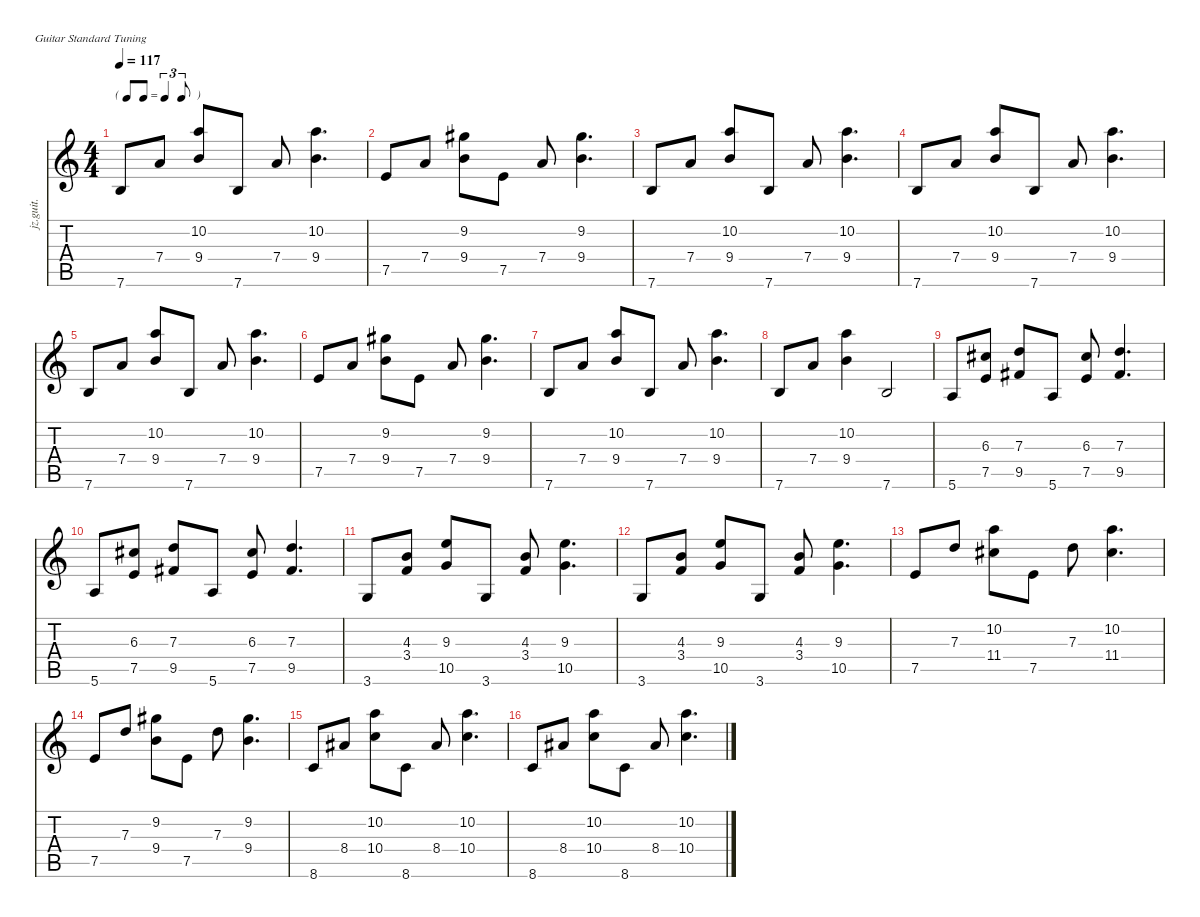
\defaultSystemsLayout 4
\hideDynamics
\bracketExtendMode nobrackets
\otherSystemsTrackNameOrientation horizontal
\track ("Guitare Rythm Tapping" "jz.guit.") {instrument electricguitarjazz}
\staff {score tabs}
\tuning (E4 B3 G3 D3 A2 E2)
\ts (4 4)
\tf triplet8th
\tempo 117
\clef g2
\ks c
7.6.8{dy f beam Up} 7.4.8{beam Up} (10.2 9.4).8{beam Up} 7.6.8{beam Up} 7.4.8{beam Up} (10.2 9.4).4{d beam Down} |
7.5.8{beam Up} 7.4.8{beam Up} (9.2{acc #} 9.4).8{beam Down} 7.5.8{beam Down} 7.4.8{beam Up} (9.2{acc #} 9.4).4{d beam Down} |
7.6.8{beam Up} 7.4.8{beam Up} (10.2 9.4).8{beam Up} 7.6.8{beam Up} 7.4.8{beam Up} (10.2 9.4).4{d beam Down} |
7.6.8{beam Up} 7.4.8{beam Up} (10.2 9.4).8{beam Up} 7.6.8{beam Up} 7.4.8{beam Up} (10.2 9.4).4{d beam Down} |
7.6.8{beam Up} 7.4.8{beam Up} (10.2 9.4).8{beam Up} 7.6.8{beam Up} 7.4.8{beam Up} (10.2 9.4).4{d beam Down} |
7.5.8{beam Up} 7.4.8{beam Up} (9.2{acc #} 9.4).8{beam Down} 7.5.8{beam Down} 7.4.8{beam Up} (9.2{acc #} 9.4).4{d beam Down} |
7.6.8{beam Up} 7.4.8{beam Up} (10.2 9.4).8{beam Up} 7.6.8{beam Up} 7.4.8{beam Up} (10.2 9.4).4{d beam Down} |
7.6.8{beam Up} 7.4.8{beam Up} (10.2 9.4).4{beam Down} 7.6.2{beam Up} |
5.6.8{beam Up} (6.3{acc #} 7.5).8{beam Up} (7.3 9.5{acc #}).8{beam Up} 5.6.8{beam Up} (6.3{acc #} 7.5).8{beam Up} (7.3 9.5{acc #}).4{d beam Up} |
5.6.8{beam Up} (6.3{acc #} 7.5).8{beam Up} (7.3 9.5{acc #}).8{beam Up} 5.6.8{beam Up} (6.3{acc #} 7.5).8{beam Up} (7.3 9.5{acc #}).4{d beam Up} |
3.6.8{beam Up} (4.3 3.4).8{beam Up} (9.3 10.5).8{beam Up} 3.6.8{beam Up} (4.3 3.4).8{beam Up} (9.3 10.5).4{d beam Down} |
3.6.8{beam Up} (4.3 3.4).8{beam Up} (9.3 10.5).8{beam Up} 3.6.8{beam Up} (4.3 3.4).8{beam Up} (9.3 10.5).4{d beam Down} |
7.5.8{beam Up} 7.3.8{beam Up} (10.2 11.4{acc #}).8{beam Down} 7.5.8{beam Down} 7.3.8{beam Down} (10.2 11.4{acc #}).4{d beam Down} |
7.5.8{beam Up} 7.3.8{beam Up} (9.2{acc #} 9.4).8{beam Down} 7.5.8{beam Down} 7.3.8{beam Down} (9.2{acc #} 9.4).4{d beam Down} |
8.6.8{beam Up} 8.4{acc #}.8{beam Up} (10.2 10.4).8{beam Down} 8.6.8{beam Down} 8.4{acc #}.8{beam Up} (10.2 10.4).4{d beam Down} |
8.6.8{beam Up} 8.4{acc #}.8{beam Up} (10.2 10.4).8{beam Down} 8.6.8{beam Down} 8.4{acc #}.8{beam Up} (10.2 10.4).4{d beam Down}
